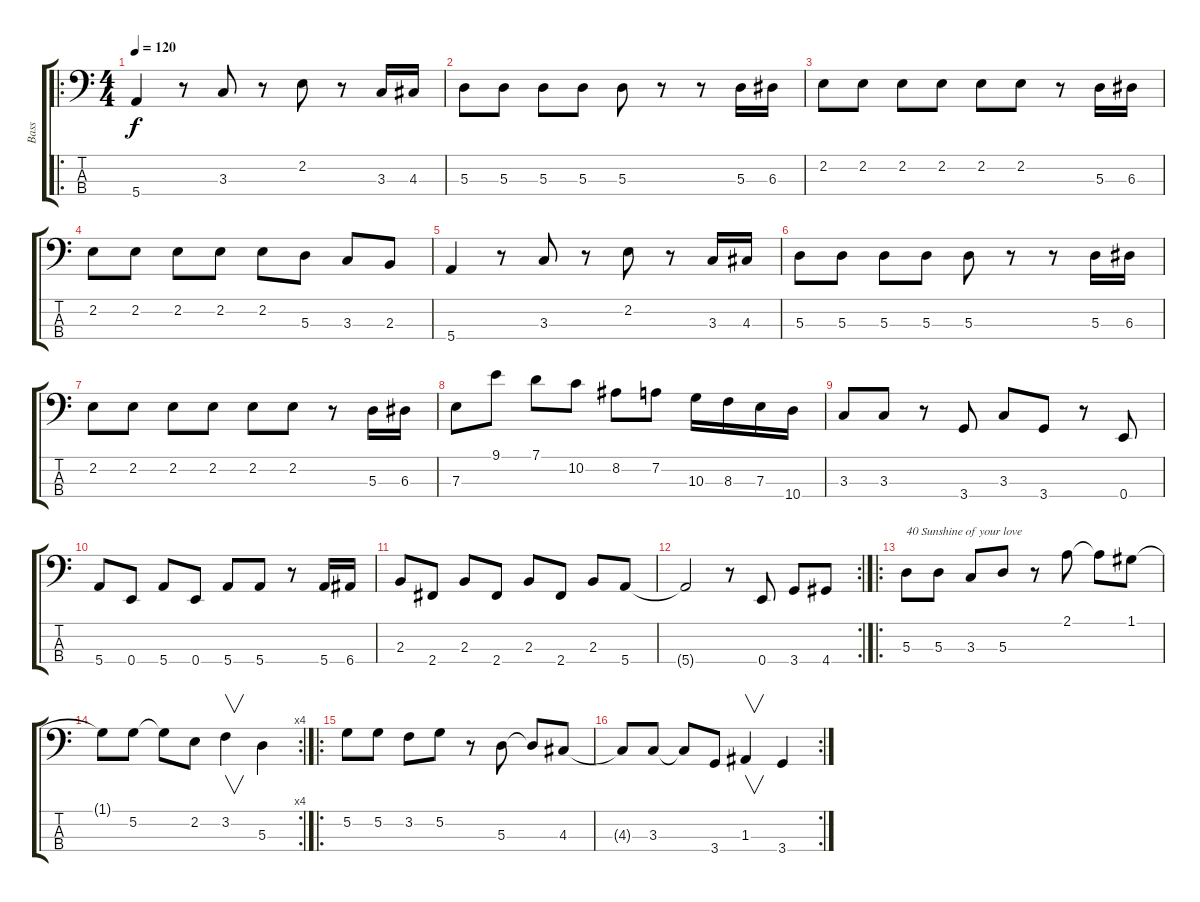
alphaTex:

\track ("Bass" "Bass") {instrument electricbassfinger}
\staff {score tabs}
\tuning (G2 D2 A1 E1) {hide}
\ro
\ts (4 4)
\tempo 120
\clef f4
\ks c
5.4.4{dy f} r.8 3.3.8 r.8 2.2.8 r.8 3.3.16 4.3.16 |
5.3.8 5.3.8 5.3.8 5.3.8 5.3.8 r.8 r.8 5.3.16 6.3.16 |
2.2.8 2.2.8 2.2.8 2.2.8 2.2.8 2.2.8 r.8 5.3.16 6.3.16 |
2.2.8 2.2.8 2.2.8 2.2.8 2.2.8 5.3.8 3.3.8 2.3.8 |
5.4.4 r.8 3.3.8 r.8 2.2.8 r.8 3.3.16 4.3.16 |
5.3.8 5.3.8 5.3.8 5.3.8 5.3.8 r.8 r.8 5.3.16 6.3.16 |
2.2.8 2.2.8 2.2.8 2.2.8 2.2.8 2.2.8 r.8 5.3.16 6.3.16 |
7.3.8 9.1.8 7.1.8 10.2.8 8.2.8 7.2.8 10.3.16 8.3.16 7.3.16 10.4.16 |
3.3.8 3.3.8 r.8 3.4.8 3.3.8 3.4.8 r.8 0.4.8 |
5.4.8 0.4.8 5.4.8 0.4.8 5.4.8 5.4.8 r.8 5.4.16 6.4.16 |
2.3.8 2.4.8 2.3.8 2.4.8 2.3.8 2.4.8 2.3.8 5.4.8 |
\rc 2
5.4{t}.2 r.8 0.4.8 3.4.8 4.4.8 |
\ro
5.3.8{txt "40 Sunshine of your love"} 5.3.8 3.3.8 5.3.8 r.8 2.1.8 2.1{t}.8 1.1.8 |
\rc 4
1.1{t}.8 5.2.8 5.2{t}.8 2.2.8 3.2.4{v} 5.3.4 |
\ro
5.2.8 5.2.8 3.2.8 5.2.8 r.8 5.3.8 5.3{t}.8 4.3.8 |
\rc 2
4.3{t}.8 3.3.8 3.3{t}.8 3.4.8 1.3.4{v} 3.4.4
